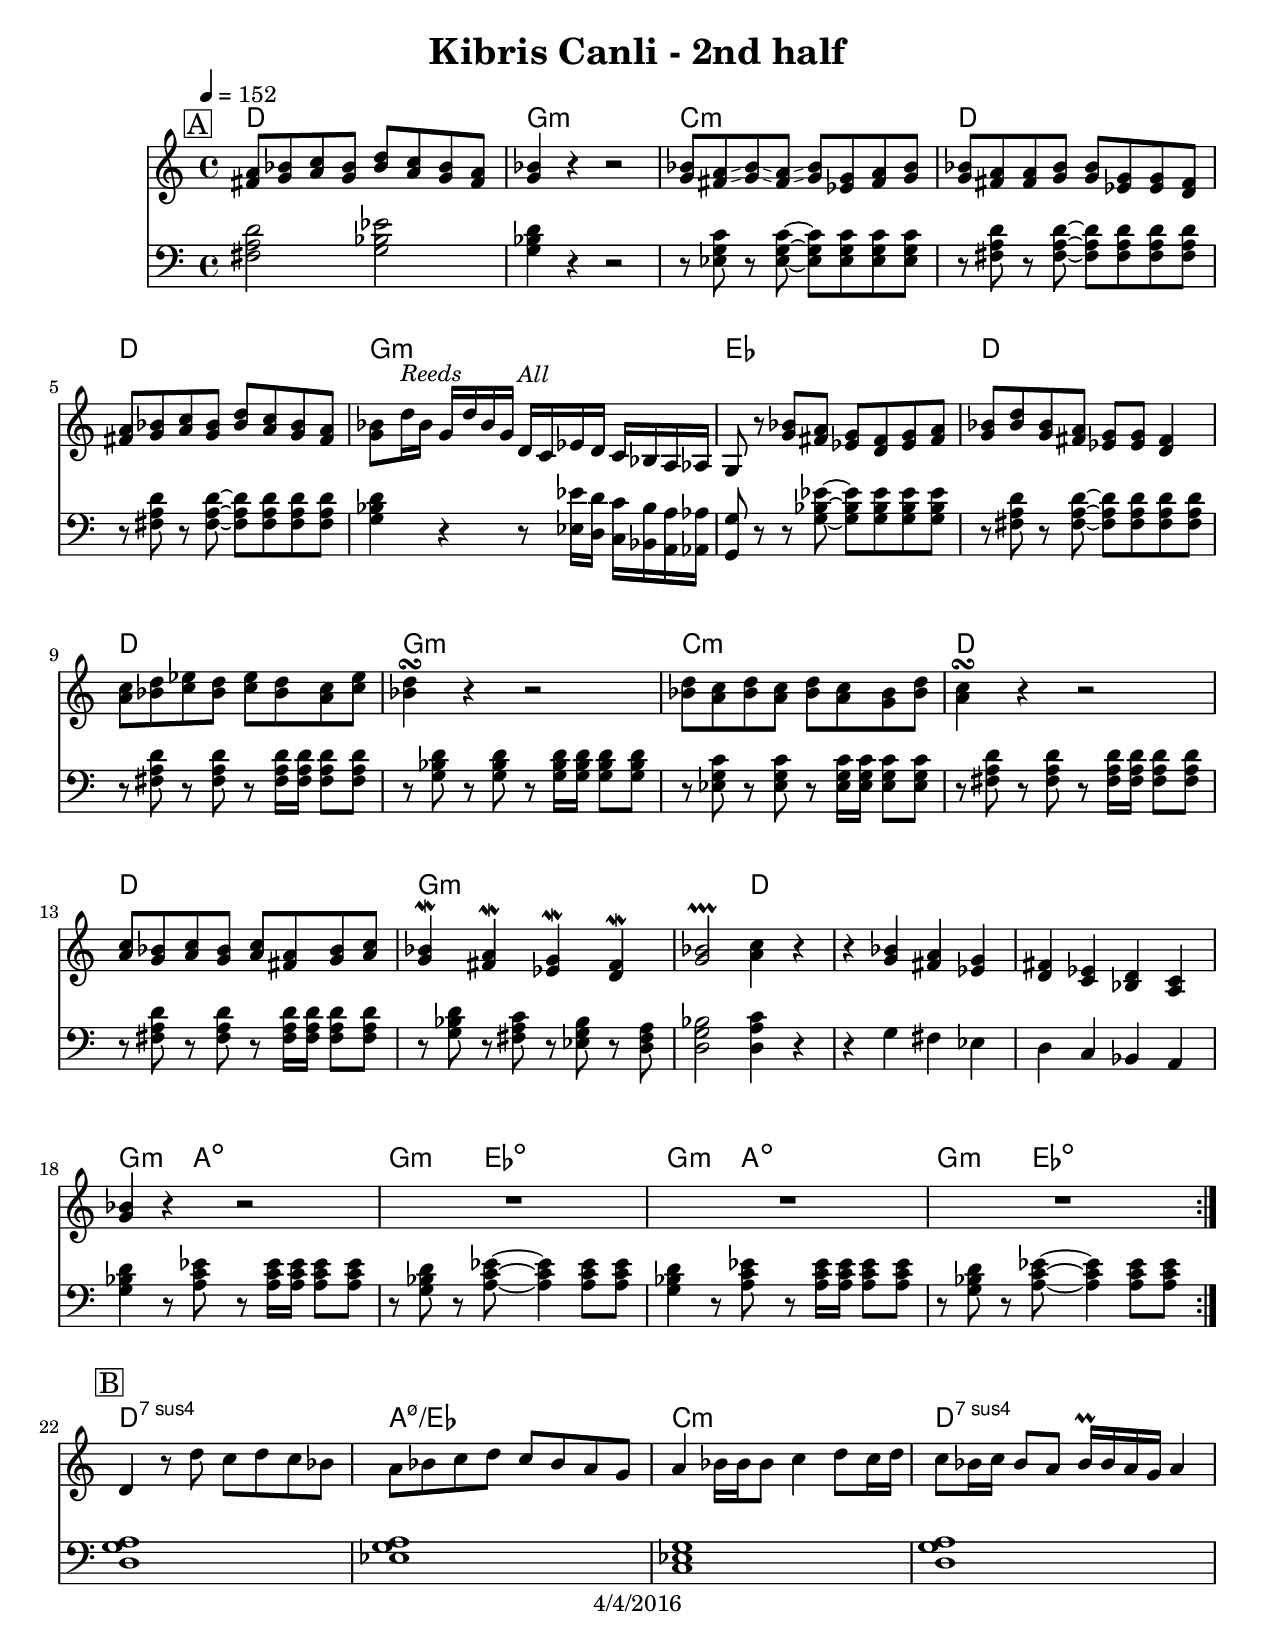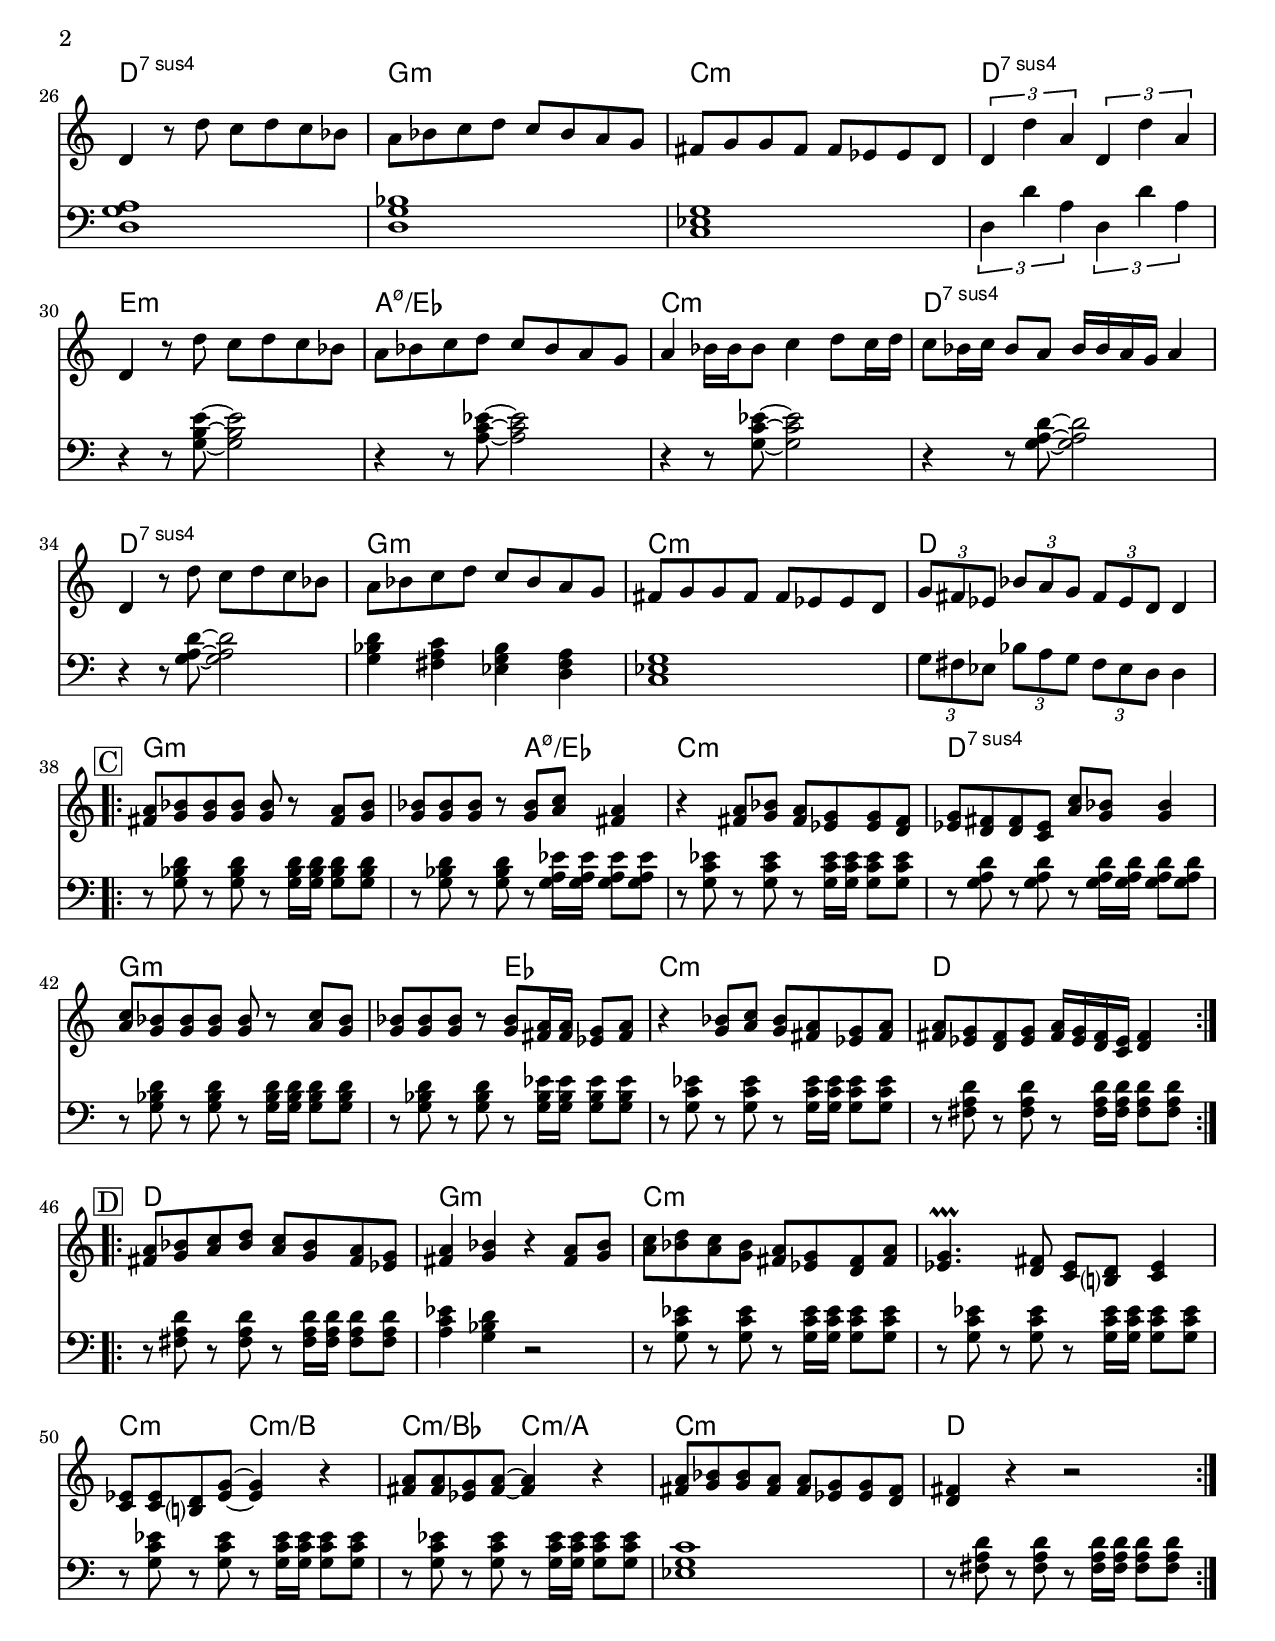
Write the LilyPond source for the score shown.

\version "2.16.2"

\header {
	title = "Kibris Canli - 2nd half"
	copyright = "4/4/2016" %date of latest edits
}
\paper {
  #(set-paper-size "letter")
  }

slash = {
	\override NoteHead #'style = #'slash
	\override Stem #'transparent = ##t
}

noslash = {
	\revert NoteHead #'style
	\revert Stem #'transparent
}

test = { \relative c' { \tempo 4 = 80 \set Score.markFormatter = #format-mark-box-letters
	\repeat volta 2 {
	}
}
}


melody = { \relative c' { \tempo 4 = 152 \set Score.markFormatter = #format-mark-box-letters 

	\mark \markup { \box "A" }
	\repeat volta 2 {
		<fis a>8 <g bes> <a c> <g bes> <bes d> <a c> <g bes> <fis a> | <g bes>4 r r2 | <g bes>8\glissando <fis a>\glissando <g bes>\glissando <fis a>\glissando <g bes> <ees g> <fis a> <g bes> | <g bes> <fis a> <fis a> <g bes> <g bes> <ees g> <ees g> <d fis> | \break
		<fis a>8 <g bes> <a c> <g bes> <bes d> <a c> <g bes> <fis a> | <g bes>8 d'16^\markup{ \italic "Reeds" } bes g d' bes g d^\markup{ \italic "All" } c ees d c bes a aes | g8 r <g' bes> <fis a> <ees g> <d fis> <ees g> <fis a> | <g bes> <bes d> <g bes> <fis a> <ees g> <ees g> <d fis>4 | \break
		<a' c>8 <bes d> <c ees> <bes d> <c ees> <bes d> <a c> <c ees> | <bes d>4\turn r r2 | <bes d>8 <a c> <bes d> <a c> <bes d> <a c> <g bes> <bes d> | <a c>4\turn r r2 | \break
		<a c>8 <g bes> <a c> <g bes> <a c> <fis a> <g bes> <a c> | <g bes>4\mordent <fis a>\mordent <ees g>\mordent <d fis>\mordent | <g bes>2\prallprall <a c>4 r | r <g bes> <fis a> <ees g> | <d fis> <c ees> <bes d> <a c> |  \break
		<g' bes>4 r r2 | R1 | R1 | R1 | \break
		}

	\mark \markup { \box "B" }
	d4 r8 d' c d c bes | a bes c d c bes a g |
		a4 bes16 bes bes8 c4 d8 c16 d | c8 bes16 c bes8 a bes16\prall bes a g a4 | \break
	d,4 r8 d' c d c bes | a bes c d c bes a g |
		fis8 g g fis fis ees ees d | \times 2/3 { d4 d' a } \times 2/3 { d, d' a } | \break
	d,4 r8 d' c d c bes | a bes c d c bes a g |
		a4 bes16 bes bes8 c4 d8 c16 d | c8 bes16 c bes8 a bes16 bes a g a4 | \break
	d,4 r8 d' c d c bes | a bes c d c bes a g |
		fis8 g g fis fis ees ees d | \times 2/3 { g8 fis ees } \times 2/3 { bes'8 a g } \times 2/3 { fis8 ees d } d4 | \break

	\mark \markup { \box "C" }
	\repeat volta 2 {
		<fis a>8 <g bes> <g bes> <g bes> <g bes> r <fis a> <g bes> | <g bes> <g bes> <g bes> r <g bes> <a c> <fis a>4 | r <fis a>8 <g bes> <fis a> <ees g> <ees g> <d fis> | <ees g> <d fis> <d fis> <c ees> <a' c> <g bes> <g bes>4 | \break
		<a c>8 <g bes> <g bes> <g bes> <g bes> r <a c> <g bes> | <g bes> <g bes> <g bes> r <g bes> <fis a>16 <fis a> <ees g>8 <fis a> | r4 <g bes>8 <a c> <g bes> <fis a> <ees g> <fis a> | <fis a> <ees g> <d fis> <ees g> <fis a>16 <ees g> <d fis> <c ees> <d fis>4 | \break
		}

	\mark \markup { \box "D" }
	\repeat volta 2 {
		<fis a>8 <g bes> <a c> <bes d> <a c> <g bes> <fis a> <ees g> | <fis a>4 <g bes> r <fis a>8 <g bes> | <a c> <bes d> <a c> <g bes> <fis a> <ees g> <d fis> <fis a> | <ees g>4.\prallprall <d fis>8 <c ees> <b? d> <c ees>4 | \break
		<c ees>8 <c ees> <b? d> <ees g>~ <ees g>4 r | <fis a>8 <fis a> <ees g> <fis a>~ <fis a>4 r | <fis a>8 <g bes> <g bes> <fis a> <fis a> <ees g> <ees g> <d fis> | <d fis>4 r r2 |  \break
		}	

}
}

midbrass = { \relative c { \set Score.markFormatter = #format-mark-box-letters 
%chage some chords. I like D sus a bunch, but some should be maj and E min
	\mark \markup { \box "A" }
	\repeat volta 2 {
		<fis a d>2 <g bes ees> | <g bes d>4 r r2 |
		r8 <ees g c> r <ees g c>~ <ees g c> <ees g c> <ees g c> <ees g c> |
		r8 <fis a d> r <fis a d>~ <fis a d> <fis a d> <fis a d> <fis a d> |
		r8 <fis a d> r <fis a d>~ <fis a d> <fis a d> <fis a d> <fis a d> |
		<g bes d>4 r r8 <ees ees'>16 <d d'> <c c'> <bes bes'> <a a'> <aes aes'> |
		<g g'>8 r r <g' bes ees>~ <g bes ees> <g bes ees> <g bes ees> <g bes ees> |
		r8 <fis a d> r <fis a d>~ <fis a d> <fis a d> <fis a d> <fis a d> |
		r8 <fis a d> r <fis a d> r <fis a d>16 <fis a d> <fis a d>8 <fis a d> | 
		r8 <g bes d> r <g bes d> r <g bes d>16 <g bes d> <g bes d>8 <g bes d> | 
		r8 <ees g c> r <ees g c> r <ees g c>16 <ees g c> <ees g c>8 <ees g c> | 
		r8 <fis a d> r <fis a d> r <fis a d>16 <fis a d> <fis a d>8 <fis a d> | 
		r8 <fis a d> r <fis a d> r <fis a d>16 <fis a d> <fis a d>8 <fis a d> | 
		r8 <g bes d> r <fis a c> r <ees g bes> r <d fis a> |
		<d g bes>2 <d a' c>4 r | r g fis ees d c bes a |
		<g' bes d>4 r8 <a c ees>  r <a c ees>16 <a c ees> <a c ees>8 <a c ees> |
		r8 <g bes d> r <a c ees>~ <a c ees>4 <a c ees>8 <a c ees> |
		<g bes d>4 r8 <a c ees>  r <a c ees>16 <a c ees> <a c ees>8 <a c ees> | 
		r8 <g bes d> r <a c ees>~ <a c ees>4 <a c ees>8 <a c ees> |
		
		}

	\mark \markup { \box "B" }
		<d, g a>1 | <ees g a> | <c ees g> | <d g a> |
		<d g a> | <d g bes> | <c ees g> | \times 2/3 { d4 d' a } \times 2/3 { d,4 d' a } 
		r4 r8 <g b e>8~~~ <g b e>2 | r4 r8 <a c ees>~~~ <a c ees>2 |
		r4 r8 <g c ees>~~~ <g c ees>2 | r4 r8 <g a d>~~~ <g a d>2 |
		r4 r8 <g a d>~~~ <g a d>2 | <g bes d>4 <fis a c> <ees g bes> <d fis a> |
		<c ees g>1 | \times 2/3 { g'8 fis ees } \times 2/3 { bes'8 a g } \times 2/3 {fis es d } d4 | \break

	\mark \markup { \box "C" }
	\repeat volta 2 {
		r8 <g bes d> r <g bes d> r <g bes d>16 <g bes d> <g bes d>8 <g bes d> |
		r8 <g bes d> r <g bes d> r <g a ees'>16 <g a ees'> <g a ees'>8 <g a ees'> |
		r8 <g c ees> r <g c ees> r <g c ees>16 <g c ees> <g c ees>8 <g c ees> |
		r8 <g a d> r <g a d> r <g a d>16 <g a d> <g a d>8 <g a d> |
		r8 <g bes d> r <g bes d> r <g bes d>16 <g bes d> <g bes d>8 <g bes d> |
		r8 <g bes d> r <g bes d> r <g bes ees>16 <g bes ees> <g bes ees>8 <g bes ees> |
		r8 <g c ees> r <g c ees> r <g c ees>16 <g c ees> <g c ees>8 <g c ees> |
		r8 <fis a d> r <fis a d> r <fis a d>16 <fis a d> <fis a d>8 <fis a d> |
		}

	\mark \markup { \box "D" }
	\repeat volta 2 {
		r8 <fis a d> r <fis a d> r <fis a d>16 <fis a d> <fis a d>8 <fis a d> |
		<a c ees>4 <g bes d> r2 |
		r8 <g c ees> r <g c ees> r <g c ees>16 <g c ees> <g c ees>8 <g c ees> |
		r8 <g c ees> r <g c ees> r <g c ees>16 <g c ees> <g c ees>8 <g c ees> |
		r8 <g c ees> r <g c ees> r <g c ees>16 <g c ees> <g c ees>8 <g c ees> |
		r8 <g c ees> r <g c ees> r <g c ees>16 <g c ees> <g c ees>8 <g c ees> |
		<ees g c>1 | 
		r8 <fis a d> r <fis a d> r <fis a d>16 <fis a d> <fis a d>8 <fis a d> |
		}

}
}

		
changes = { \chordmode { 
% A
d1 | g:min | c:min | d |
d1 | g:min | ees | d |
d1 | g:min | c:min | d |
d1 | g:min | g2:min d | s1 | s1 |
g4.:min a8:dim a2:dim | g4.:min ees8:dim ees2:dim |
g4.:min a8:dim a2:dim | g4.:min ees8:dim ees2:dim |

% B
d1:7sus4 | a:m7.5-/ees | c:min | d:7sus4 |
d1:7sus4 | g:min | c:min | d:7sus4 |
e:min | a:m7.5-/ees | c:min | d:7sus4 |
d1:7sus4 | g:min | c:min | d |

% C
g1:min | g2:min a:m7.5-/ees | c1:min | d:7sus4 |
g1:min | g2:min ees2 | c1:min | d |

% D
d | g:min | c:min | c:min |
c2:min c:min/b | c:min/bes c:min/a | c1:min | d |


}
}


\book {
	\score { 
	  <<
	    \new ChordNames {
		\set chordChanges = ##t
		\changes
	    }
	    \new Staff { \clef treble
		\melody
	    }
	    \new Staff { \clef bass 
		\midbrass
	    }
	  >>
	}
}

%{
\book {
	\score { 
	  <<
	    \new ChordNames {
		\set chordChanges = ##t
		\changes
	    }
	    \new Staff { \clef bass 
		\midbrass
	    }
	  >>
	}
%	%Form
%	\markup { \column {
%	\line { \bold "Form:" }
%	}}
}
%}

\book {
	\score {
	  <<
		\new Staff {
		  \set Staff.midiInstrument = #"trumpet" \unfoldRepeats
			\melody
		}
		\new Staff {
		  \set Staff.midiInstrument = #"trumpet" \unfoldRepeats
			\midbrass
		}
	  >>
		\midi { }
	}
}
%{
\book {
	\score {
	  <<
		\new Staff {
		  \set Staff.midiInstrument = #"trumpet" \unfoldRepeats
			\saxes
		}
	  >>
		\midi { }
	}
}
%}
